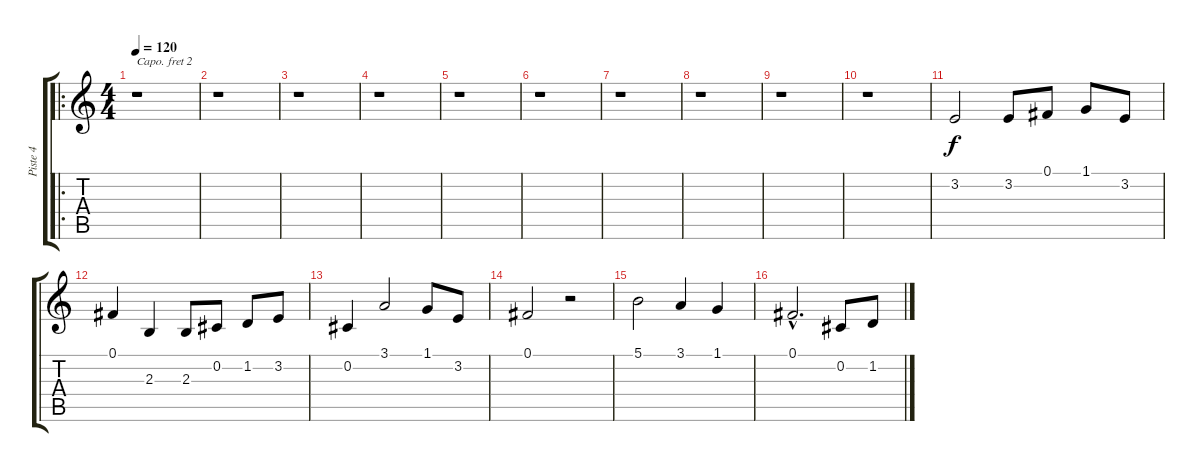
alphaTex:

\track ("Piste 4" "Piste 4") {instrument accordion}
\staff {score tabs}
\capo 2
\tuning (E4 B3 G3 D3 A2 E2) {hide}
\ro
\ts (4 4)
\tempo 120
\clef g2
\ks c
r.1{dy f instrument accordion} |
r.1 |
r.1 |
r.1 |
r.1 |
r.1 |
r.1 |
r.1 |
r.1 |
r.1 |
3.2.2 3.2.8 0.1.8 1.1.8 3.2.8 |
0.1.4 2.3.4 2.3.8 0.2.8 1.2.8 3.2.8 |
0.2.4 3.1.2 1.1.8 3.2.8 |
0.1.2 r.2 |
5.1.2 3.1.4 1.1.4 |
0.1{hac}.2{d} 0.2.8 1.2.8
